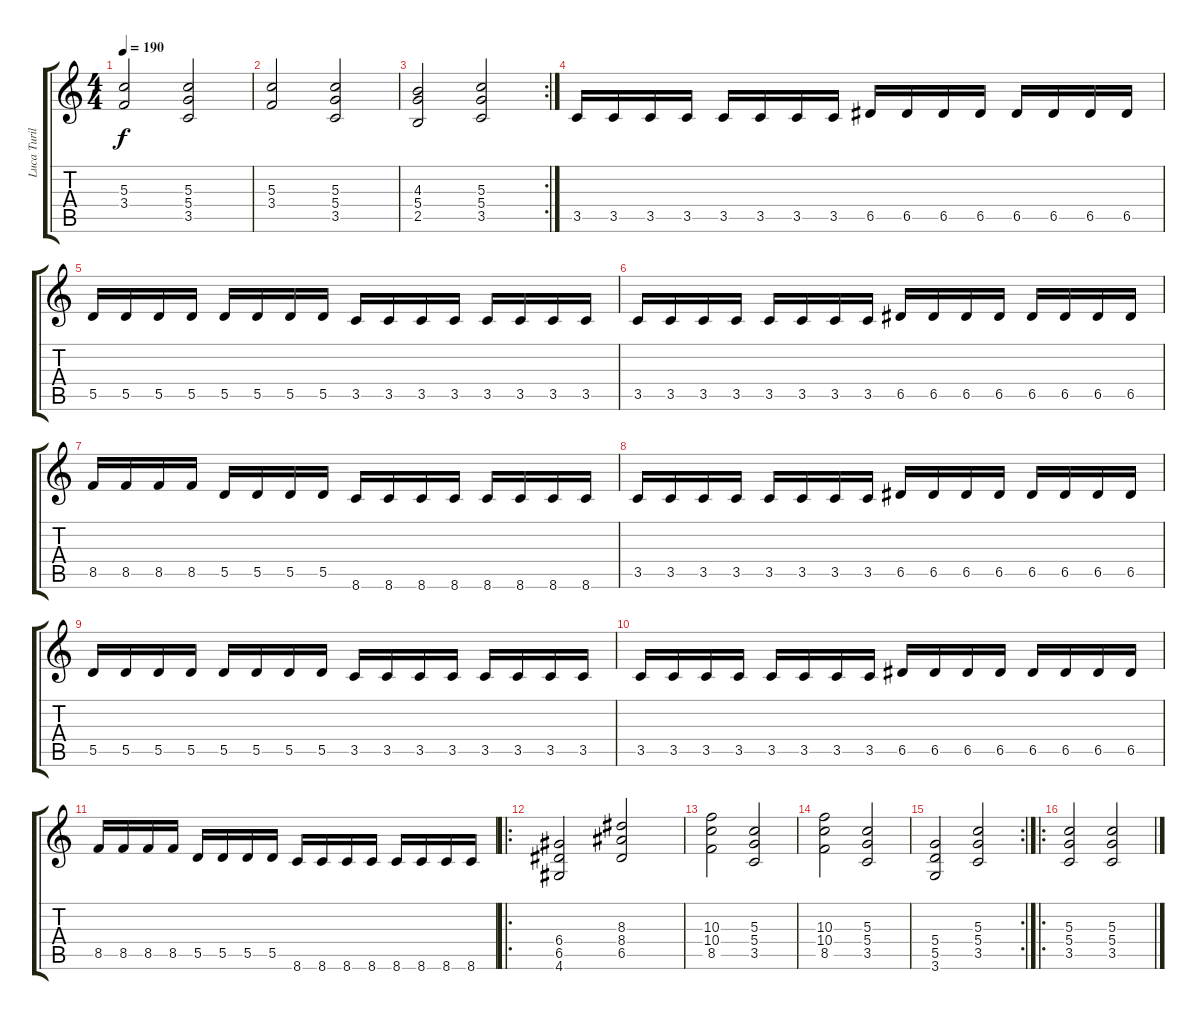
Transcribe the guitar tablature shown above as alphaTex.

\track ("Luca Turili" "Luca Turil") {instrument distortionguitar}
\staff {score tabs}
\tuning (E4 B3 G3 D3 A2 E2) {hide}
\ts (4 4)
\tempo 190
\clef g2
\ks c
(5.3 3.4).2{dy f} (5.3 5.4 3.5).2 |
(5.3 3.4).2 (5.3 5.4 3.5).2 |
\rc 2
(4.3 5.4 2.5).2 (5.3 5.4 3.5).2 |
3.5.16 3.5.16 3.5.16 3.5.16 3.5.16 3.5.16 3.5.16 3.5.16 6.5.16 6.5.16 6.5.16 6.5.16 6.5.16 6.5.16 6.5.16 6.5.16 |
5.5.16 5.5.16 5.5.16 5.5.16 5.5.16 5.5.16 5.5.16 5.5.16 3.5.16 3.5.16 3.5.16 3.5.16 3.5.16 3.5.16 3.5.16 3.5.16 |
3.5.16 3.5.16 3.5.16 3.5.16 3.5.16 3.5.16 3.5.16 3.5.16 6.5.16 6.5.16 6.5.16 6.5.16 6.5.16 6.5.16 6.5.16 6.5.16 |
8.5.16 8.5.16 8.5.16 8.5.16 5.5.16 5.5.16 5.5.16 5.5.16 8.6.16 8.6.16 8.6.16 8.6.16 8.6.16 8.6.16 8.6.16 8.6.16 |
3.5.16 3.5.16 3.5.16 3.5.16 3.5.16 3.5.16 3.5.16 3.5.16 6.5.16 6.5.16 6.5.16 6.5.16 6.5.16 6.5.16 6.5.16 6.5.16 |
5.5.16 5.5.16 5.5.16 5.5.16 5.5.16 5.5.16 5.5.16 5.5.16 3.5.16 3.5.16 3.5.16 3.5.16 3.5.16 3.5.16 3.5.16 3.5.16 |
3.5.16 3.5.16 3.5.16 3.5.16 3.5.16 3.5.16 3.5.16 3.5.16 6.5.16 6.5.16 6.5.16 6.5.16 6.5.16 6.5.16 6.5.16 6.5.16 |
8.5.16 8.5.16 8.5.16 8.5.16 5.5.16 5.5.16 5.5.16 5.5.16 8.6.16 8.6.16 8.6.16 8.6.16 8.6.16 8.6.16 8.6.16 8.6.16 |
\ro
(6.4 6.5 4.6).2 (8.3 8.4 6.5).2 |
(10.3 10.4 8.5).2 (5.3 5.4 3.5).2 |
(10.3 10.4 8.5).2 (5.3 5.4 3.5).2 |
\rc 2
(5.4 5.5 3.6).2 (5.3 5.4 3.5).2 |
\ro
(5.3 5.4 3.5).2{volume 12} (5.3 5.4 3.5).2
